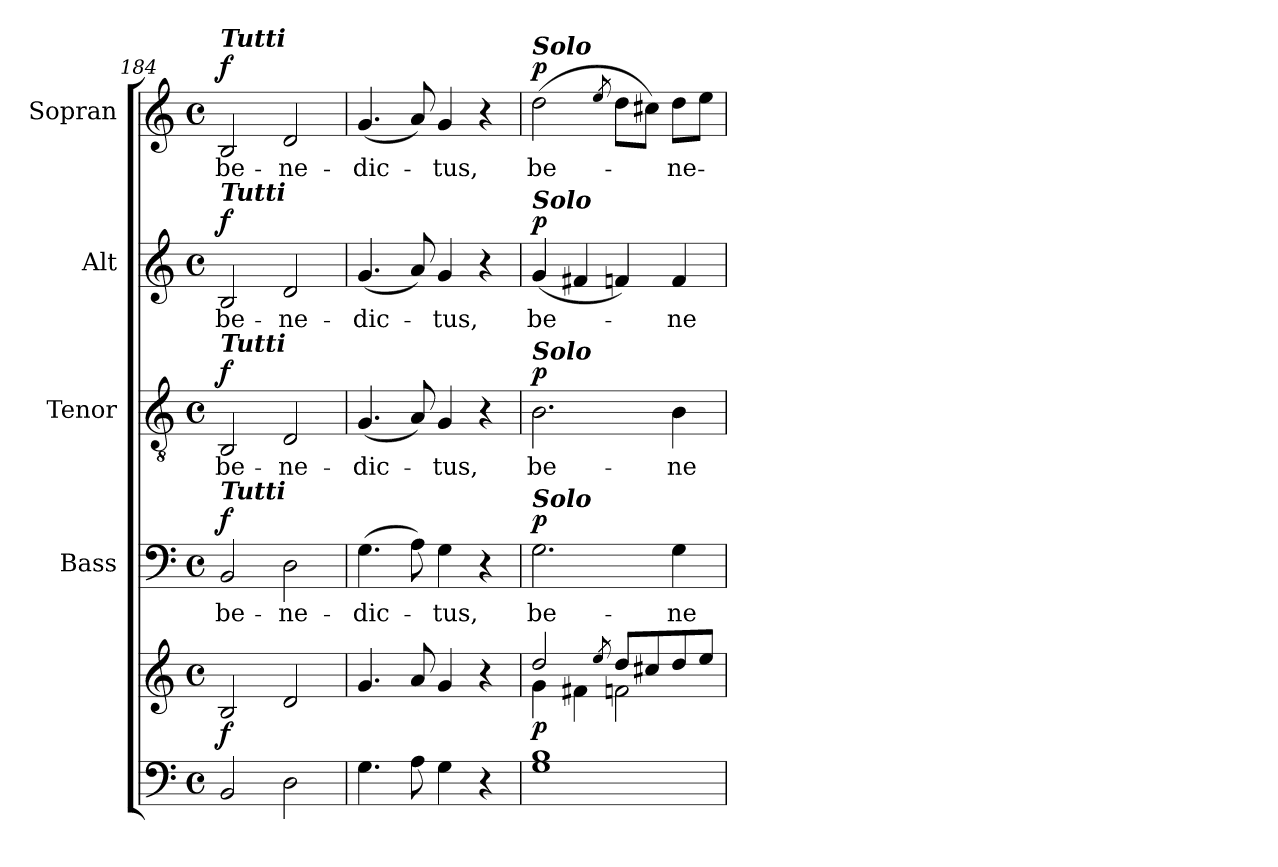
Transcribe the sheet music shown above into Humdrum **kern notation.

**kern	**kern	**dynam	**kern	**text	**dynam	**kern	**text	**dynam	**kern	**text	**dynam	**kern	**text	**dynam
*part5	*part5	*part5	*part4	*part4	*part4	*part3	*part3	*part3	*part2	*part2	*part2	*part1	*part1	*part1
*staff6	*staff5	*staff5/6	*staff4	*staff4	*staff4	*staff3	*staff3	*staff3	*staff2	*staff2	*staff2	*staff1	*staff1	*staff1
*	*	*	*I"Bass	*	*	*I"Tenor	*	*	*I"Alt	*	*	*I"Sopran	*	*
*	*	*	*I'B	*	*	*I'T	*	*	*I'A	*	*	*I'S	*	*
*clefF4	*clefG2	*	*clefF4	*	*	*clefGv2	*	*	*clefG2	*	*	*clefG2	*	*
*k[]	*k[]	*	*k[]	*	*	*k[]	*	*	*k[]	*	*	*k[]	*	*
*C:	*C:	*	*C:	*	*	*C:	*	*	*C:	*	*	*C:	*	*
*M4/4	*M4/4	*	*M4/4	*	*	*M4/4	*	*	*M4/4	*	*	*M4/4	*	*
*met(c)	*met(c)	*	*met(c)	*	*	*met(c)	*	*	*met(c)	*	*	*met(c)	*	*
=184	=184	=184	=184	=184	=184	=184	=184	=184	=184	=184	=184	=184	=184	=184
!	!	!	!	!	!	!	!	!	!	!	!	!LO:TX:a:Bi:t=Tutti	!	!
!	!	!	!	!	!	!	!	!	!LO:TX:a:Bi:t=Tutti	!	!	!	!	!
!	!	!	!	!	!	!LO:TX:a:Bi:t=Tutti	!	!	!	!	!	!	!	!
!	!	!	!LO:TX:a:Bi:t=Tutti	!	!	!	!	!	!	!	!	!	!	!
!	!	!LO:DY:b	!	!LO:LY:b	!LO:DY:a	!	!LO:LY:b	!LO:DY:a	!	!LO:LY:b	!LO:DY:a	!	!LO:LY:b	!LO:DY:a
2BB/	2B/	f	2BB/	be-	f	2BB/	be-	f	2B/	be-	f	2B/	be-	f
!	!	!	!	!LO:LY:b	!	!	!LO:LY:b	!	!	!LO:LY:b	!	!	!LO:LY:b	!
2D\	2d/	.	2D\	-ne-	.	2D/	-ne-	.	2d/	-ne-	.	2d/	-ne-	.
=185	=185	=185	=185	=185	=185	=185	=185	=185	=185	=185	=185	=185	=185	=185
!	!	!	!	!LO:LY:b	!	!	!LO:LY:b	!	!	!LO:LY:b	!	!	!LO:LY:b	!
4.G\	4.g/	.	(>4.G\	-dic-	.	(<4.G/	-dic-	.	(<4.g/	-dic-	.	(<4.g/	-dic-	.
8A\	8a/	.	8A\)	.	.	8A/)	.	.	8a/)	.	.	8a/)	.	.
!	!	!	!	!LO:LY:b	!	!	!LO:LY:b	!	!	!LO:LY:b	!	!	!LO:LY:b	!
4G\	4g/	.	4G\	-tus,	.	4G/	-tus,	.	4g/	-tus,	.	4g/	-tus,	.
4r	4r	.	4r	.	.	4r	.	.	4r	.	.	4r	.	.
!!LO:LB:g=z
=186	=186	=186	=186	=186	=186	=186	=186	=186	=186	=186	=186	=186	=186	=186
*	*^	*	*	*	*	*	*	*	*	*	*	*	*	*
!	!	!	!	!	!	!	!	!	!	!	!	!	!LO:TX:a:Bi:t=Solo	!	!
!	!	!	!	!	!	!	!	!	!	!LO:TX:a:Bi:t=Solo	!	!	!	!	!
!	!	!	!	!	!	!	!LO:TX:a:Bi:t=Solo	!	!	!	!	!	!	!	!
!	!	!	!	!LO:TX:a:Bi:t=Solo	!	!	!	!	!	!	!	!	!	!	!
!	!	!	!LO:DY:b	!	!LO:LY:b	!LO:DY:a	!	!LO:LY:b	!LO:DY:a	!	!LO:LY:b	!LO:DY:a	!	!LO:LY:b	!LO:DY:a
1G 1B	2dd/	4g\	p	2.G\	be-	p	2.B\	be-	p	(<4g/	be-	p	(>2dd\	be-	p
.	.	4f#X\	.	.	.	.	.	.	.	4f#X/	.	.	.	.	.
.	8qee/	.	.	.	.	.	.	.	.	.	.	.	8qee/	.	.
.	8dd/L	2fn\	.	.	.	.	.	.	.	4fn/)	.	.	8dd\L	.	.
.	8cc#X/	.	.	.	.	.	.	.	.	.	.	.	8cc#X\J)	.	.
!	!	!	!	!	!LO:LY:b	!	!	!LO:LY:b	!	!	!LO:LY:b	!	!	!LO:LY:b	!
.	8dd/	.	.	4G\	-ne-	.	4B\	-ne-	.	4f/	-ne-	.	8dd\L	-ne-	.
.	8ee/J	.	.	.	.	.	.	.	.	.	.	.	8ee\J	.	.
*	*v	*v	*	*	*	*	*	*	*	*	*	*	*	*	*
=	=	=	=	=	=	=	=	=	=	=	=	=	=	=
*-	*-	*-	*-	*-	*-	*-	*-	*-	*-	*-	*-	*-	*-	*-
